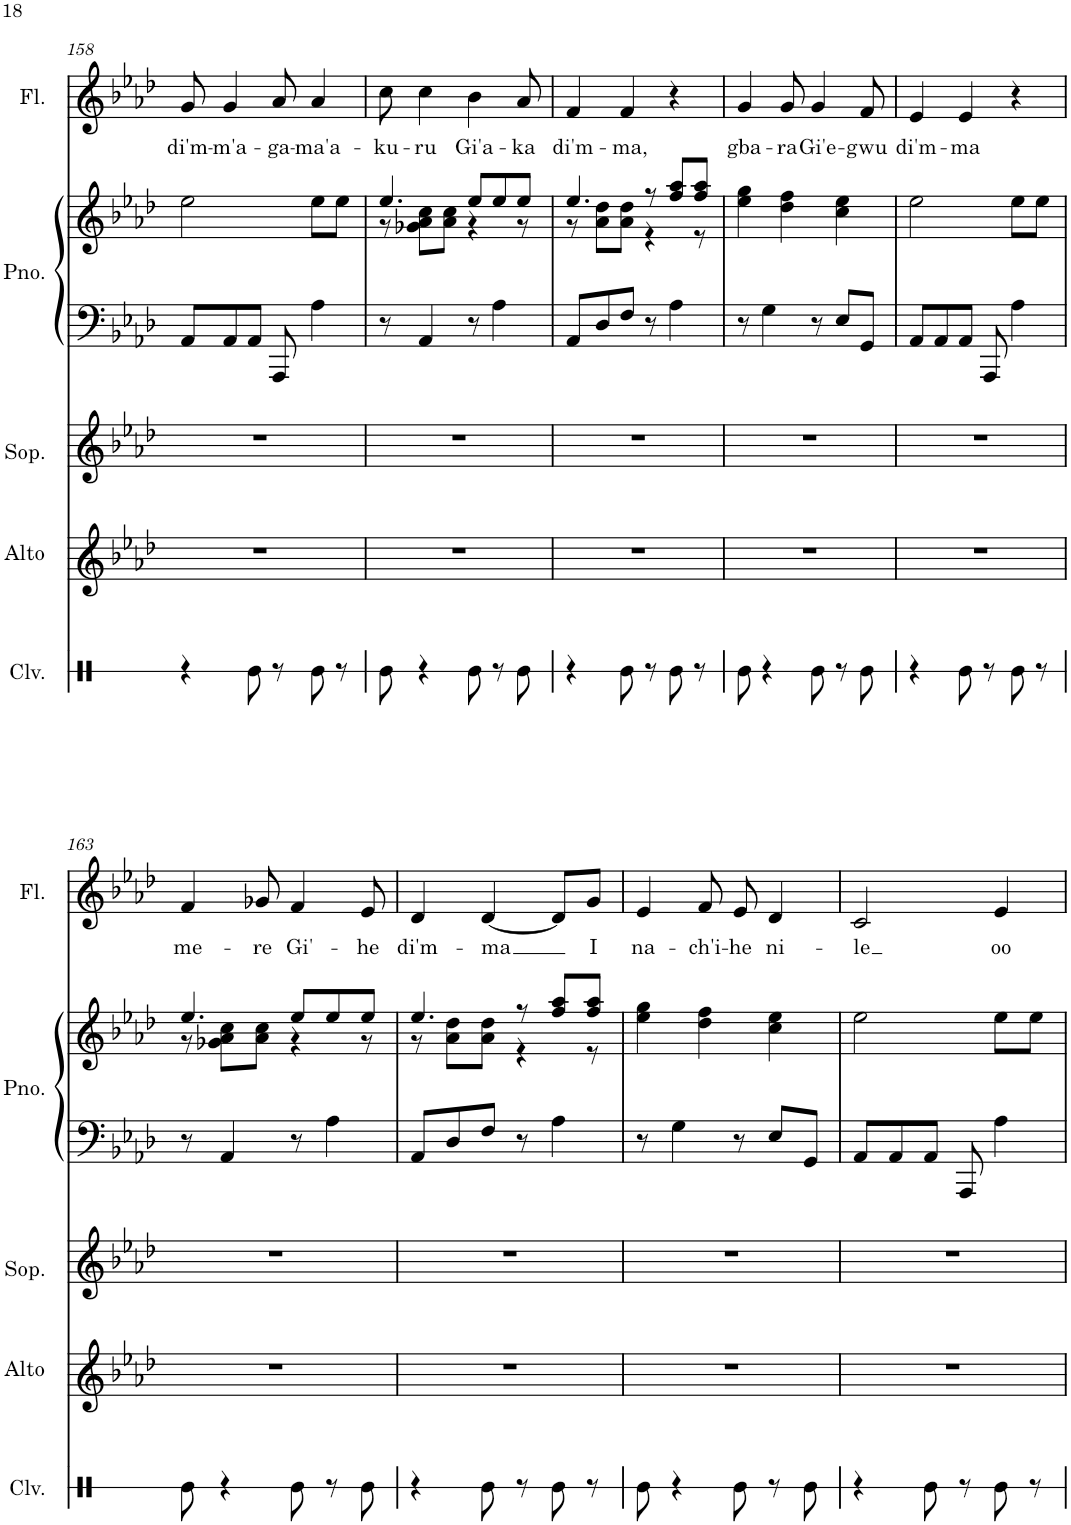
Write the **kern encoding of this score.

**kern	**kern	**kern	**kern	**kern	**kern	**text
*part4	*part3	*part3	*part2	*part2	*part1	*part1
*staff6	*staff5	*staff4	*staff3	*staff2	*staff1	*staff1
*I"Claves	*I"Soprano    Alto	*	*I"Piano	*	*I"Flute	*
*I'Clv.	*I'Sop.    Alto	*	*I'Pno.	*	*I'Fl.	*
!!LO:PB:g=z
*clefX	*clefG2	*clefG2	*clefF4	*clefG2	*clefG2	*
*k[]	*k[b-e-a-d-]	*k[b-e-a-d-]	*k[b-e-a-d-]	*k[b-e-a-d-]	*k[b-e-a-d-]	*
*M6/8	*M6/8	*M6/8	*M6/8	*M6/8	*M6/8	*
=158	=158	=158	=158	=158	=158	=158
!	!	!	!	!	!	!LO:LY:b
4r	2.r	2.r	8AA-/L	2ee-\	8g/	di'm-
!	!	!	!	!	!	!LO:LY:b
.	.	.	8AA-/	.	4g/	-m'a-
8Re\	.	.	8AA-/J	.	.	.
!	!	!	!	!	!	!LO:LY:b
8r	.	.	8AAA-/	.	8a-/	-ga-
!	!	!	!	!	!	!LO:LY:b
8Re\	.	.	4A-\	8ee-\L	4a-/	-ma'a-
8r	.	.	.	8ee-\J	.	.
=159	=159	=159	=159	=159	=159	=159
*	*	*	*	*^	*	*
!	!	!	!	!	!	!	!LO:LY:b
8Re\	2.r	2.r	8r	4.ee-/	8r	8cc\	-ku-
!	!	!	!	!	!	!	!LO:LY:b
4r	.	.	4AA-/	.	8g-X\ 8a-\ 8cc\L	4cc\	-ru
.	.	.	.	.	8a-\ 8cc\J	.	.
!	!	!	!	!	!	!	!LO:LY:b
8Re\	.	.	8r	8ee-/L	4r	4b-\	Gi'a-
8r	.	.	4A-\	8ee-/	.	.	.
!	!	!	!	!	!	!	!LO:LY:b
8Re\	.	.	.	8ee-/J	8r	8a-/	-ka
=160	=160	=160	=160	=160	=160	=160	=160
!	!	!	!	!	!	!	!LO:LY:b
4r	2.r	2.r	8AA-/L	4.ee-/	8r	4f/	di'm-
.	.	.	8D-/	.	8a-\ 8dd-\L	.	.
!	!	!	!	!	!	!	!LO:LY:b
8Re\	.	.	8F/J	.	8a-\ 8dd-\J	4f/	-ma,
8r	.	.	8r	8r	4r	.	.
8Re\	.	.	4A-\	8ff/ 8aa-/L	.	4r	.
8r	.	.	.	8ff/ 8aa-/J	8r	.	.
=161	=161	=161	=161	=161	=161	=161	=161
!	!	!	!	!	!	!	!LO:LY:b
*	*	*	*	*v	*v	*	*
8Re\	2.r	2.r	8r	4ee-\ 4gg\	4g/	gba-
4r	.	.	4G\	.	.	.
!	!	!	!	!	!	!LO:LY:b
.	.	.	.	4dd-\ 4ff\	8g/	-ra
!	!	!	!	!	!	!LO:LY:b
8Re\	.	.	8r	.	4g/	Gi'e-
8r	.	.	8E-/L	4cc\ 4ee-\	.	.
!	!	!	!	!	!	!LO:LY:b
8Re\	.	.	8GG/J	.	8f/	-gwu
=162	=162	=162	=162	=162	=162	=162
!	!	!	!	!	!	!LO:LY:b
4r	2.r	2.r	8AA-/L	2ee-\	4e-/	di'm-
.	.	.	8AA-/	.	.	.
!	!	!	!	!	!	!LO:LY:b
8Re\	.	.	8AA-/J	.	4e-/	-ma
8r	.	.	8AAA-/	.	.	.
8Re\	.	.	4A-\	8ee-\L	4r	.
8r	.	.	.	8ee-\J	.	.
!!LO:LB:g=z
=163	=163	=163	=163	=163	=163	=163
*	*	*	*	*^	*	*
!	!	!	!	!	!	!	!LO:LY:b
8Re\	2.r	2.r	8r	4.ee-/	8r	4f/	me-
4r	.	.	4AA-/	.	8g-X\ 8a-\ 8cc\L	.	.
!	!	!	!	!	!	!	!LO:LY:b
.	.	.	.	.	8a-\ 8cc\J	8g-X/	-re
!	!	!	!	!	!	!	!LO:LY:b
8Re\	.	.	8r	8ee-/L	4r	4f/	Gi'-
8r	.	.	4A-\	8ee-/	.	.	.
!	!	!	!	!	!	!	!LO:LY:b
8Re\	.	.	.	8ee-/J	8r	8e-/	-he
=164	=164	=164	=164	=164	=164	=164	=164
!	!	!	!	!	!	!	!LO:LY:b
4r	2.r	2.r	8AA-/L	4.ee-/	8r	4d-/	di'm-
.	.	.	8D-/	.	8a-\ 8dd-\L	.	.
!	!	!	!	!	!	!	!LO:LY:b
8Re\	.	.	8F/J	.	8a-\ 8dd-\J	[4d-/	-ma
8r	.	.	8r	8r	4r	.	.
8Re\	.	.	4A-\	8ff/ 8aa-/L	.	8d-/L]	.
!	!	!	!	!	!	!	!LO:LY:b
8r	.	.	.	8ff/ 8aa-/J	8r	8g/J	I
=165	=165	=165	=165	=165	=165	=165	=165
!	!	!	!	!	!	!	!LO:LY:b
*	*	*	*	*v	*v	*	*
8Re\	2.r	2.r	8r	4ee-\ 4gg\	4e-/	na-
4r	.	.	4G\	.	.	.
!	!	!	!	!	!	!LO:LY:b
.	.	.	.	4dd-\ 4ff\	8f/	-ch'i-
!	!	!	!	!	!	!LO:LY:b
8Re\	.	.	8r	.	8e-/	-he
!	!	!	!	!	!	!LO:LY:b
8r	.	.	8E-/L	4cc\ 4ee-\	4d-/	ni-
8Re\	.	.	8GG/J	.	.	.
=166	=166	=166	=166	=166	=166	=166
!	!	!	!	!	!	!LO:LY:b
4r	2.r	2.r	8AA-/L	2ee-\	2c/	le
.	.	.	8AA-/	.	.	.
8Re\	.	.	8AA-/J	.	.	.
8r	.	.	8AAA-/	.	.	.
!	!	!	!	!	!	!LO:LY:b
8Re\	.	.	4A-\	8ee-\L	4e-/	oo
8r	.	.	.	8ee-\J	.	.
=	=	=	=	=	=	=
*-	*-	*-	*-	*-	*-	*-
